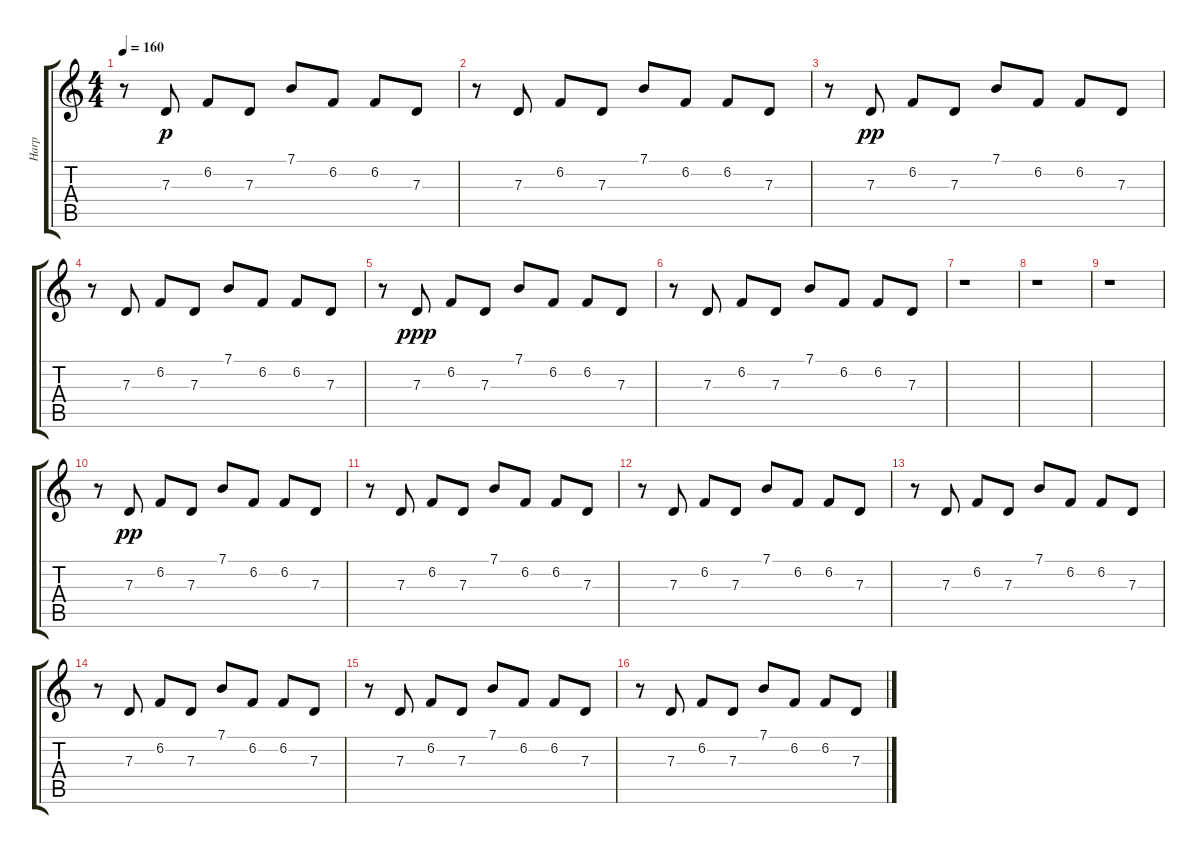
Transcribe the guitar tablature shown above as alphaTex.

\track ("Harp" "Harp") {instrument orchestralharp}
\staff {score tabs}
\tuning (E4 B3 G3 D3 A2 E2) {hide}
\ts (4 4)
\tempo 160
\clef g2
\ks c
r.8{dy mp} 7.3.8{dy p} 6.2.8 7.3.8 7.1.8 6.2.8 6.2.8 7.3.8 |
r.8 7.3.8 6.2.8 7.3.8 7.1.8 6.2.8 6.2.8 7.3.8 |
r.8 7.3.8{dy pp} 6.2.8 7.3.8 7.1.8 6.2.8 6.2.8 7.3.8 |
r.8 7.3.8 6.2.8 7.3.8 7.1.8 6.2.8 6.2.8 7.3.8 |
r.8 7.3.8{dy ppp} 6.2.8 7.3.8 7.1.8 6.2.8 6.2.8 7.3.8 |
r.8 7.3.8 6.2.8 7.3.8 7.1.8 6.2.8 6.2.8 7.3.8 |
r.1 |
r.1 |
r.1 |
r.8 7.3.8{dy pp} 6.2.8 7.3.8 7.1.8 6.2.8 6.2.8 7.3.8 |
r.8 7.3.8 6.2.8 7.3.8 7.1.8 6.2.8 6.2.8 7.3.8 |
r.8 7.3.8 6.2.8 7.3.8 7.1.8 6.2.8 6.2.8 7.3.8 |
r.8 7.3.8 6.2.8 7.3.8 7.1.8 6.2.8 6.2.8 7.3.8 |
r.8 7.3.8 6.2.8 7.3.8 7.1.8 6.2.8 6.2.8 7.3.8 |
r.8 7.3.8 6.2.8 7.3.8 7.1.8 6.2.8 6.2.8 7.3.8 |
r.8 7.3.8 6.2.8 7.3.8 7.1.8 6.2.8 6.2.8 7.3.8
